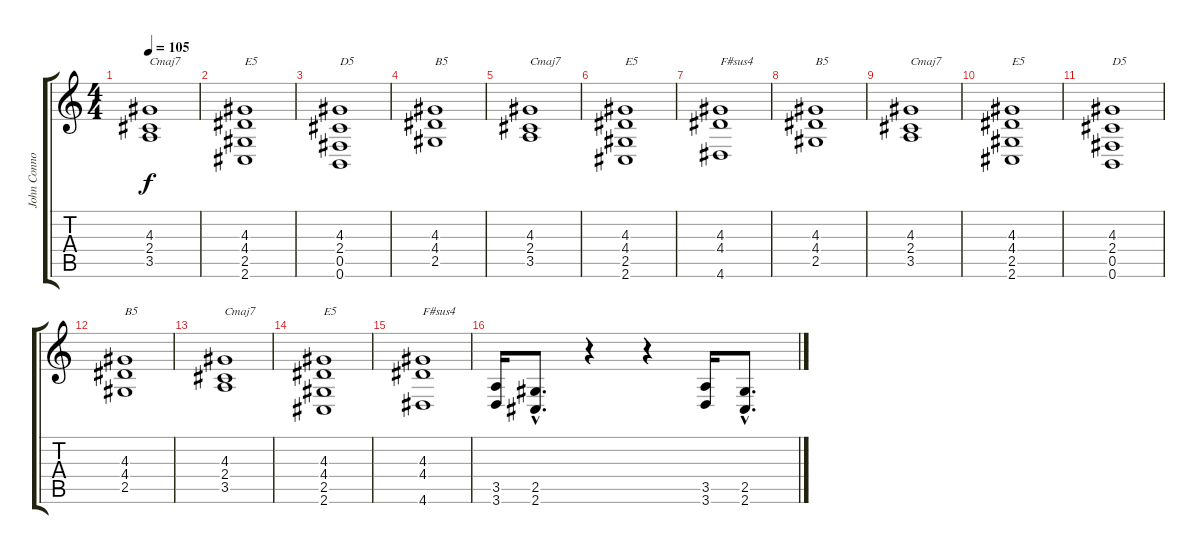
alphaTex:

\track ("John Connolly - Guitar 2" "John Conno") {instrument distortionguitar}
\staff {score tabs}
\tuning (Db4 Ab3 E3 B2 Gb2 B1) {hide}
\ts (4 4)
\tempo 105
\clef g2
\ks c
(4.3 2.4 3.5).1{txt "Cmaj7" dy f} |
(4.3 4.4 2.5 2.6).1{txt "E5"} |
(4.3 2.4 0.5 0.6).1{txt "D5"} |
(4.3 4.4 2.5).1{txt "B5"} |
(4.3 2.4 3.5).1{txt "Cmaj7"} |
(4.3 4.4 2.5 2.6).1{txt "E5"} |
(4.3 4.4 4.6).1{txt "F#sus4"} |
(4.3 4.4 2.5).1{txt "B5"} |
(4.3 2.4 3.5).1{txt "Cmaj7"} |
(4.3 4.4 2.5 2.6).1{txt "E5"} |
(4.3 2.4 0.5 0.6).1{txt "D5"} |
(4.3 4.4 2.5).1{txt "B5"} |
(4.3 2.4 3.5).1{txt "Cmaj7"} |
(4.3 4.4 2.5 2.6).1{txt "E5"} |
(4.3 4.4 4.6).1{txt "F#sus4"} |
(3.5 3.6).16 (2.5{hac} 2.6{hac}).8{d} r.4 r.4 (3.5 3.6).16 (2.5{hac} 2.6{hac}).8{d}
